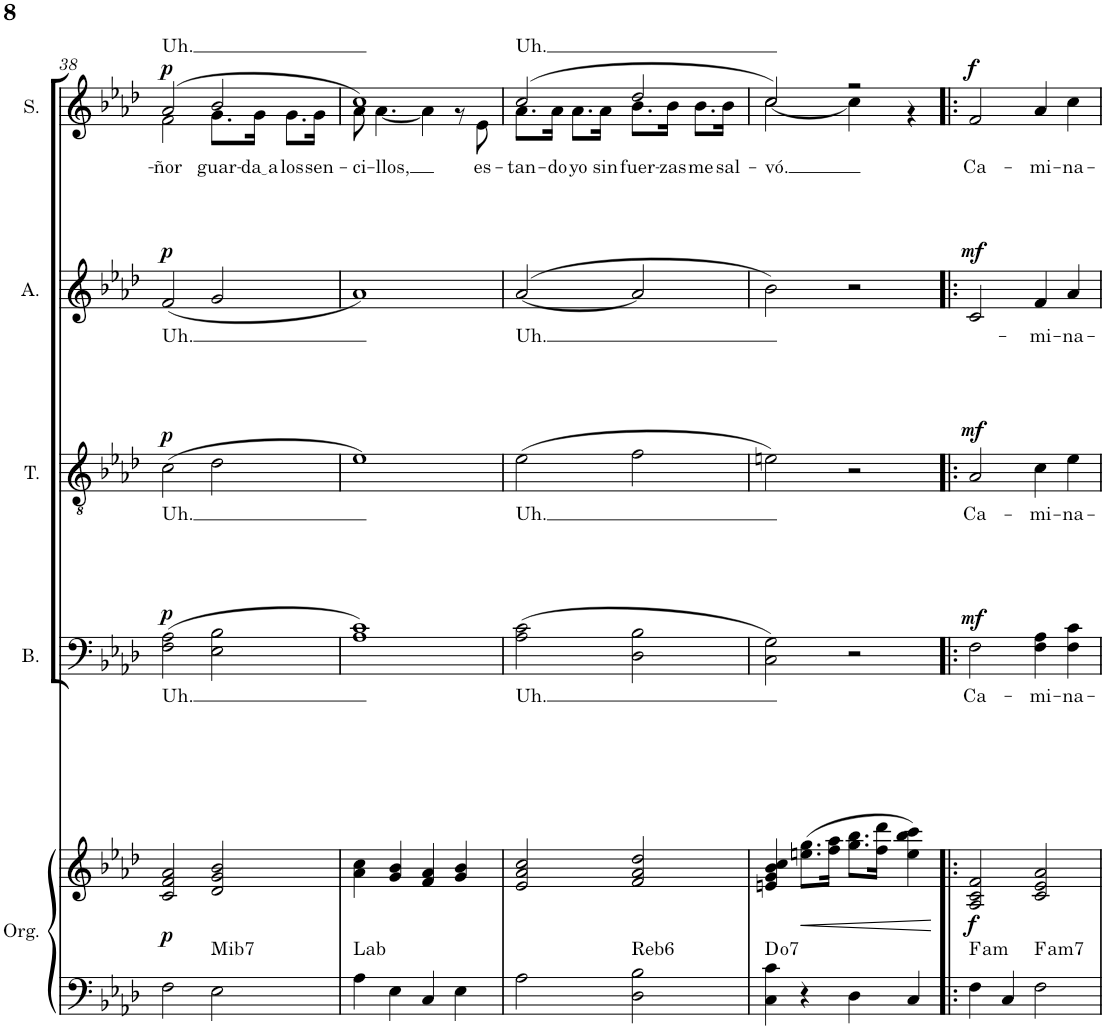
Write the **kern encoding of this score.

**kern	**kern	**dynam	**harte	**kern	**text	**dynam	**kern	**text	**dynam	**kern	**text	**dynam	**kern	**text	**dynam
*part5	*part5	*part5	*part5	*part4	*part4	*part4	*part3	*part3	*part3	*part2	*part2	*part2	*part1	*part1	*part1
*staff6	*staff5	*staff5/6	*	*staff4	*staff4	*staff4	*staff3	*staff3	*staff3	*staff2	*staff2	*staff2	*staff1	*staff1	*staff1
*I"Órgano	*	*	*	*I"Bajo	*	*	*I"Tenor	*	*	*I"Alto	*	*	*I"Soprano	*	*
*	*	*	*	*I'B.	*	*	*I'T.	*	*	*I'A.	*	*	*I'S.	*	*
!!LO:PB:g=z
*clefF4	*clefG2	*	*	*clefF4	*	*	*clefGv2	*	*	*clefG2	*	*	*clefG2	*	*
*k[b-e-a-d-]	*k[b-e-a-d-]	*	*	*k[b-e-a-d-]	*	*	*k[b-e-a-d-]	*	*	*k[b-e-a-d-]	*	*	*k[b-e-a-d-]	*	*
*M4/4	*M4/4	*	*	*M4/4	*	*	*M4/4	*	*	*M4/4	*	*	*M4/4	*	*
=38	=38	=38	=38	=38	=38	=38	=38	=38	=38	=38	=38	=38	=38	=38	=38
!	!	!	!	!	!LO:LY:b	!	!	!LO:LY:b	!	!	!LO:LY:b	!	!	!LO:LY:a	!
*	*	*	*	*	*	*	*	*	*	*	*	*	*^	*	*
!	!	!LO:DY:b	!	!	!	!LO:DY:a	!	!	!LO:DY:a	!	!	!LO:DY:a	!	!	!LO:LY:b	!LO:DY:a
2F\	2c/ 2f/ 2a-/	p	.	(2F\ 2A-\	Uh.	p	(2c\	Uh.	p	(2f/	Uh.	p	(2a-/	2f\	-ñor	p
!	!	!	!LO:H:kt=Mib7	!	!	!	!	!	!	!	!	!	!	!	!LO:LY:b	!
2E-\	2d-/ 2g/ 2b-/	.	N	2E-\ 2B-\	.	.	2d-\	.	.	2g/	.	.	2b-/	8.g\L	guar-	.
!	!	!	!	!	!	!	!	!	!	!	!	!	!	!	!LO:LY:b	!
.	.	.	.	.	.	.	.	.	.	.	.	.	.	16g\Jk	da a	.
!	!	!	!	!	!	!	!	!	!	!	!	!	!	!	!LO:LY:b	!
.	.	.	.	.	.	.	.	.	.	.	.	.	.	8.g\L	los	.
!	!	!	!	!	!	!	!	!	!	!	!	!	!	!	!LO:LY:b	!
.	.	.	.	.	.	.	.	.	.	.	.	.	.	16g\Jk	sen-	.
=39	=39	=39	=39	=39	=39	=39	=39	=39	=39	=39	=39	=39	=39	=39	=39	=39
!	!	!	!LO:H:kt=Lab	!	!	!	!	!	!	!	!	!	!	!	!LO:LY:b	!
4A-\	4a-\ 4cc\	.	N	1A- 1c)	.	.	1e-)	.	.	1a-)	.	.	1cc)	8a-\	-ci-	.
!	!	!	!	!	!	!	!	!	!	!	!	!	!	!	!LO:LY:b	!
.	.	.	.	.	.	.	.	.	.	.	.	.	.	[4.a-\	-llos,	.
4E-\	4g/ 4b-/	.	.	.	.	.	.	.	.	.	.	.	.	.	.	.
4C/	4f/ 4a-/	.	.	.	.	.	.	.	.	.	.	.	.	4a-\]	.	.
4E-\	4g/ 4b-/	.	.	.	.	.	.	.	.	.	.	.	.	8r	.	.
!	!	!	!	!	!	!	!	!	!	!	!	!	!	!	!LO:LY:b	!
.	.	.	.	.	.	.	.	.	.	.	.	.	.	8e-\	es-	.
=40	=40	=40	=40	=40	=40	=40	=40	=40	=40	=40	=40	=40	=40	=40	=40	=40
!	!	!	!	!	!LO:LY:b	!	!	!LO:LY:b	!	!	!LO:LY:b	!	!	!	!LO:LY:a	!
!	!	!	!	!	!	!	!	!	!	!	!	!	!	!	!LO:LY:b	!
2A-\	2e-/ 2a-/ 2cc/	.	.	(2A-\ 2c\	Uh.	.	(2e-\	Uh.	.	([2a-/	Uh.	.	(2cc/	8.a-\L	-tan-	.
!	!	!	!	!	!	!	!	!	!	!	!	!	!	!	!LO:LY:b	!
.	.	.	.	.	.	.	.	.	.	.	.	.	.	16a-\Jk	-do	.
!	!	!	!	!	!	!	!	!	!	!	!	!	!	!	!LO:LY:b	!
.	.	.	.	.	.	.	.	.	.	.	.	.	.	8.a-\L	yo	.
!	!	!	!	!	!	!	!	!	!	!	!	!	!	!	!LO:LY:b	!
.	.	.	.	.	.	.	.	.	.	.	.	.	.	16a-\Jk	sin	.
!	!	!	!LO:H:kt=Reb6	!	!	!	!	!	!	!	!	!	!	!	!LO:LY:b	!
2D-\ 2B-\	2f/ 2a-/ 2dd-/	.	N	2D-\ 2B-\	.	.	2f\	.	.	2a-/]	.	.	2dd-/	8.b-\L	fuer-	.
!	!	!	!	!	!	!	!	!	!	!	!	!	!	!	!LO:LY:b	!
.	.	.	.	.	.	.	.	.	.	.	.	.	.	16b-\Jk	-zas	.
!	!	!	!	!	!	!	!	!	!	!	!	!	!	!	!LO:LY:b	!
.	.	.	.	.	.	.	.	.	.	.	.	.	.	8.b-\L	me	.
!	!	!	!	!	!	!	!	!	!	!	!	!	!	!	!LO:LY:b	!
.	.	.	.	.	.	.	.	.	.	.	.	.	.	16b-\Jk	sal-	.
=41	=41	=41	=41	=41	=41	=41	=41	=41	=41	=41	=41	=41	=41	=41	=41	=41
!	!	!	!LO:H:kt=7	!	!	!	!	!	!	!	!	!	!	!	!LO:LY:b	!
4C\ 4c\	4en/ 4g/ 4b-/ 4cc/	.	D:dim7	2C\ 2G\)	.	.	2en\)	.	.	2b-\)	.	.	2cc/)	[2cc\	-vó.	.
!	!	!LO:HP:b	!	!	!	!	!	!	!	!	!	!	!	!	!	!
4r	(8.een\ 8.gg\L	<	.	.	.	.	.	.	.	.	.	.	.	.	.	.
.	16ff\ 16aa-\Jk	.	.	.	.	.	.	.	.	.	.	.	.	.	.	.
4D-\	8.gg\ 8.bb-\L	.	.	2r	.	.	2r	.	.	2r	.	.	2r	4cc\]	.	.
.	16ff\ 16ddd-\Jk	.	.	.	.	.	.	.	.	.	.	.	.	.	.	.
4C/	4ee\ 4bb-\ 4ccc\)	.	.	.	.	.	.	.	.	.	.	.	.	4r	.	.
*	*	*	*	*	*	*	*	*	*	*	*	*	*v	*v	*	*
.	.	[	.	.	.	.	.	.	.	.	.	.	.	.	.
=42!|:	=42!|:	=42!|:	=42!|:	=42!|:	=42!|:	=42!|:	=42!|:	=42!|:	=42!|:	=42!|:	=42!|:	=42!|:	=42!|:	=42!|:	=42!|:
!	!	!LO:DY:b	!LO:H:kt=am	!	!LO:LY:b	!LO:DY:a	!	!LO:LY:b	!LO:DY:a	!	!	!LO:DY:a	!	!LO:LY:b	!LO:DY:a
4F\	2A-/ 2c/ 2f/	f	.	2F\	Ca-	mf	2A-/	Ca-	mf	2c/	.	mf	2f/	Ca-	f
4C/	.	.	.	.	.	.	.	.	.	.	.	.	.	.	.
!	!	!	!LO:H:kt=am	!	!LO:LY:b	!	!	!LO:LY:b	!	!	!LO:LY:b	!	!	!LO:LY:b	!
2F\	2c/ 2e-/ 2a-/	.	.	4F\ 4A-\	-mi-	.	4c\	-mi-	.	4f/	-mi-	.	4a-/	-mi-	.
!	!	!	!	!	!LO:LY:b	!	!	!LO:LY:b	!	!	!LO:LY:b	!	!	!LO:LY:b	!
.	.	.	.	4F\ 4c\	-na-	.	4e-\	-na-	.	4a-/	-na-	.	4cc\	-na-	.
=	=	=	=	=	=	=	=	=	=	=	=	=	=	=	=
*-	*-	*-	*-	*-	*-	*-	*-	*-	*-	*-	*-	*-	*-	*-	*-
